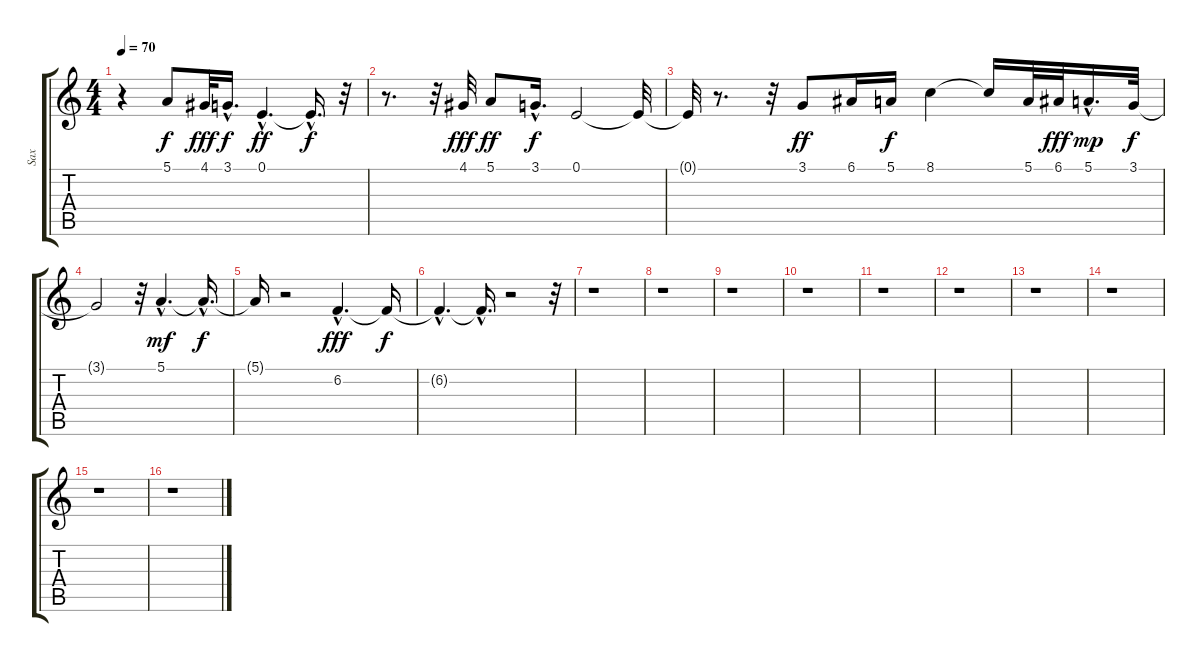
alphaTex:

\track ("Sax" "Sax") {instrument tenorsax}
\staff {score tabs}
\tuning (E4 B3 G3 D3 A2 E2) {hide}
\ts (4 4)
\tempo 70
\clef g2
\ks c
r.4{dy f instrument tenorsax} 5.1.8 4.1.32{dy fff} 3.1{hac}.16{d dy f} 0.1{hac}.4{d dy ff} 0.1{hac t}.16{d dy f} r.32 |
r.8{d} r.32 4.1.32{dy fff} 5.1.8{dy ff} 3.1{hac}.16{d dy f} 0.1.2 0.1{t}.32 |
0.1{t}.32 r.8{d} r.32 3.1.8{dy ff} 6.1.16 5.1.16{dy f} 8.1.4 8.1{t}.16 5.1.32 6.1.32{dy fff} 5.1{hac}.16{d dy mp} 3.1.32{dy f} |
3.1{t}.2 r.32 5.1{hac}.4{d dy mf} 5.1{hac t}.16{d dy f} |
5.1{t}.16 r.2 6.2{hac}.4{d dy fff instrument reversecymbal} 6.2{t}.16{dy f} |
6.2{hac t}.4{d} 6.2{hac t}.16{d} r.2 r.32 |
r.1 |
r.1 |
r.1 |
r.1 |
r.1 |
r.1 |
r.1 |
r.1 |
r.1 |
r.1
